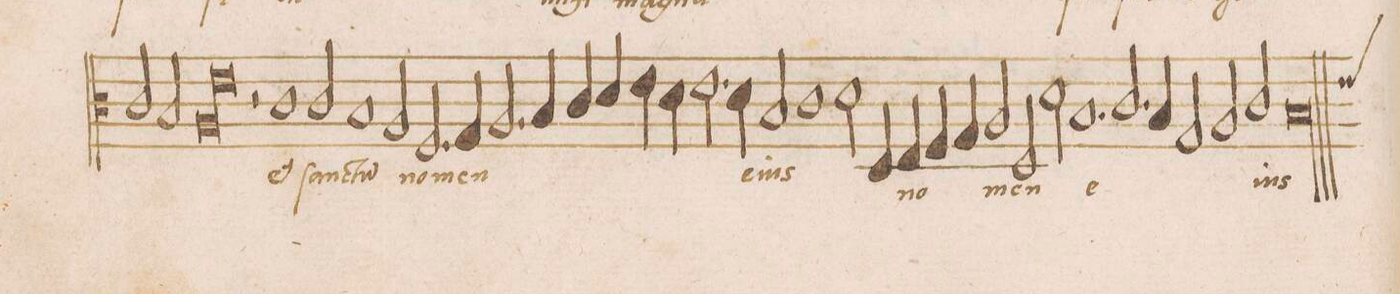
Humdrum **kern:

**kern	**text
*I"ALTVS	*
*clefC3	*
*k[]	*
*met(C|)	*
*M2/1	*
2c/	.
2B/	.
=52-	=52-
*lig	*
0A	.
=53-	=53-
0e	.
*Xlig	*
=54-	=54-
2r	.
1c	et
2c/	ſan-
=55-	=55-
1B	-ctu(m)
2A/	no-
2.F/	-men
=56-	=56-
4G/	.
2.A/	.
4B/	.
4c/	.
4d/	.
=57-	=57-
4e\	.
4d\	.
2.e\	.
4d\	e-
2B/	-ius
=58-	=58-
1c	.
2d\	.
4D/	.
4E/	no-
=59-	=59-
4F/	.
4G/	.
2A/	.
2D/	-men
2d\	.
=60-	=60-
1.B	e-
2.c/	.
=61-	=61-
4B/	.
2G/	.
2A/	.
2c/	.
=62-	=62-
0B\l	-ius
*custos:e	*
=63||	=63||
*-	*-
